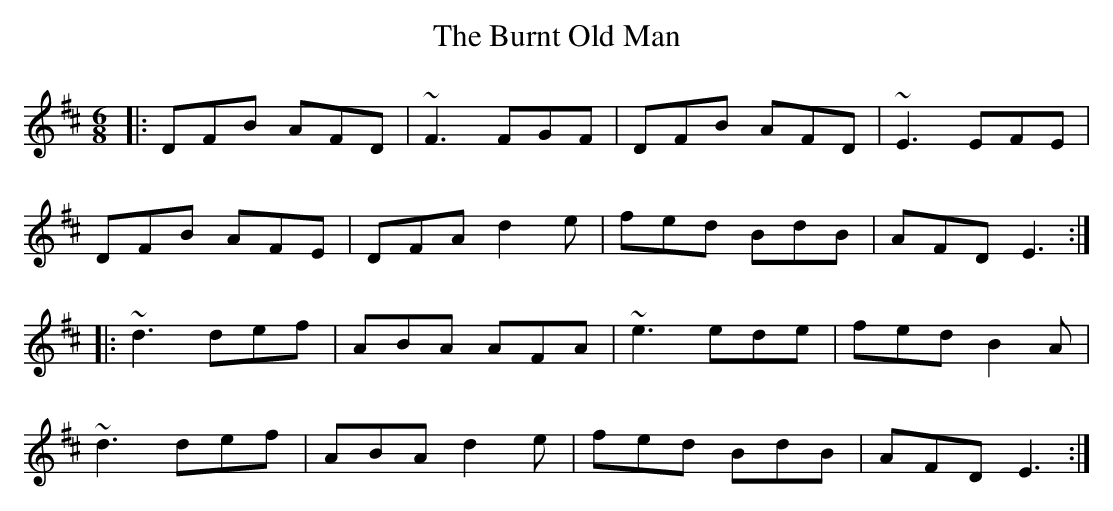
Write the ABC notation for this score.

X:1
T:Burnt Old Man, The
M:6/8
K:D
|:DFB AFD|~F3 FGF|DFB AFD|~E3 EFE|
DFB AFE|DFA d2e|fed BdB|AFD E3:|
|:~d3 def|ABA AFA|~e3 ede|fed B2A|
~d3 def|ABA d2e|fed BdB|AFD E3:|
